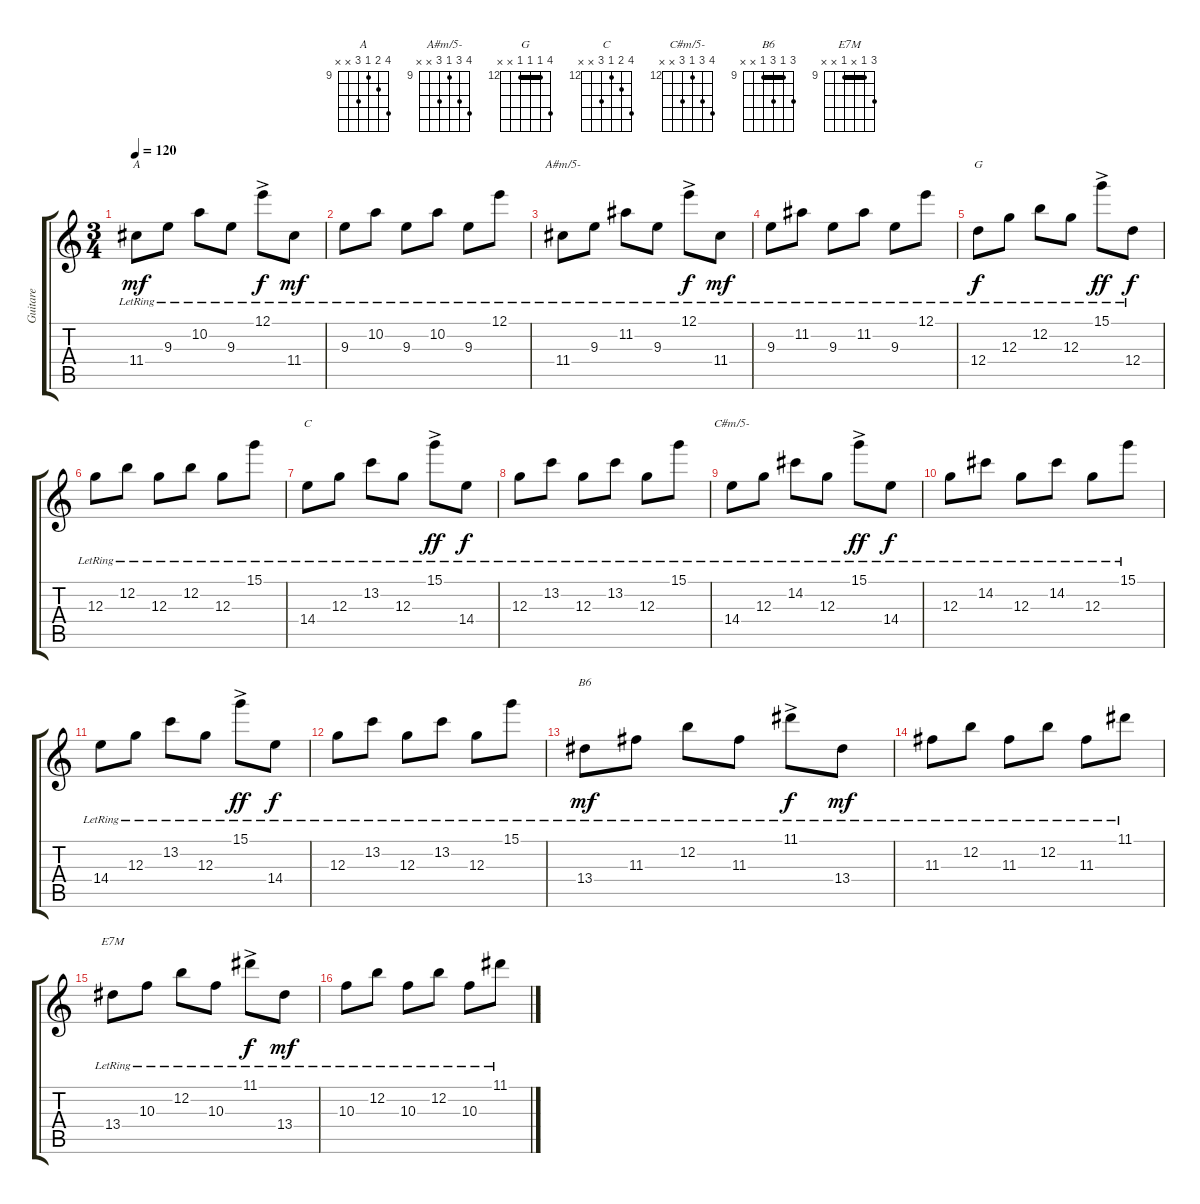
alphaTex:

\track ("Guitare" "Guitare") {instrument acousticguitarnylon}
\staff {score tabs}
\tuning (E4 B3 G3 D3 A2 E2) {hide}
\chord ("A" 12 10 9 11 x x) {firstfret 9}
\chord ("A#m/5-" 12 11 9 11 x x) {firstfret 9}
\chord ("G" 15 12 12 12 x x) {firstfret 12 barre 12}
\chord ("C" 15 13 12 14 x x) {firstfret 12}
\chord ("C#m/5-" 15 14 12 14 x x) {firstfret 12}
\chord ("B6" 11 9 11 9 x x) {firstfret 9 barre 9}
\chord ("E7M" 11 9 x 9 x x) {firstfret 9 barre 9}
\ts (3 4)
\tempo 120
\clef g2
\ks c
11.4{lr}.8{ch "A" dy mf} 9.3{lr}.8 10.2{lr}.8 9.3{lr}.8 12.1{ac lr}.8{dy f} 11.4{lr}.8{dy mf} |
9.3{lr}.8 10.2{lr}.8 9.3{lr}.8 10.2{lr}.8 9.3{lr}.8 12.1{lr}.8 |
11.4{lr}.8{ch "A#m/5-"} 9.3{lr}.8 11.2{lr}.8 9.3{lr}.8 12.1{ac lr}.8{dy f} 11.4{lr}.8{dy mf} |
9.3{lr}.8 11.2{lr}.8 9.3{lr}.8 11.2{lr}.8 9.3{lr}.8 12.1{lr}.8 |
12.4{lr}.8{ch "G" dy f} 12.3{lr}.8 12.2{lr}.8 12.3{lr}.8 15.1{ac lr}.8{dy ff} 12.4{lr}.8{dy f} |
12.3{lr}.8 12.2{lr}.8 12.3{lr}.8 12.2{lr}.8 12.3{lr}.8 15.1{lr}.8 |
14.4{lr}.8{ch "C"} 12.3{lr}.8 13.2{lr}.8 12.3{lr}.8 15.1{ac lr}.8{dy ff} 14.4{lr}.8{dy f} |
12.3{lr}.8 13.2{lr}.8 12.3{lr}.8 13.2{lr}.8 12.3{lr}.8 15.1{lr}.8 |
14.4{lr}.8{ch "C#m/5-"} 12.3{lr}.8 14.2{lr}.8 12.3{lr}.8 15.1{ac lr}.8{dy ff} 14.4{lr}.8{dy f} |
12.3{lr}.8 14.2{lr}.8 12.3{lr}.8 14.2{lr}.8 12.3{lr}.8 15.1{lr}.8 |
14.4{lr}.8 12.3{lr}.8 13.2{lr}.8 12.3{lr}.8 15.1{ac lr}.8{dy ff} 14.4{lr}.8{dy f} |
12.3{lr}.8 13.2{lr}.8 12.3{lr}.8 13.2{lr}.8 12.3{lr}.8 15.1{lr}.8 |
13.4{lr}.8{ch "B6" dy mf} 11.3{lr}.8 12.2{lr}.8 11.3{lr}.8 11.1{ac lr}.8{dy f} 13.4{lr}.8{dy mf} |
11.3{lr}.8 12.2{lr}.8 11.3{lr}.8 12.2{lr}.8 11.3{lr}.8 11.1{lr}.8 |
13.4{lr}.8{ch "E7M"} 10.3{lr}.8 12.2{lr}.8 10.3{lr}.8 11.1{ac lr}.8{dy f} 13.4{lr}.8{dy mf} |
10.3{lr}.8 12.2{lr}.8 10.3{lr}.8 12.2{lr}.8 10.3{lr}.8 11.1{lr}.8
